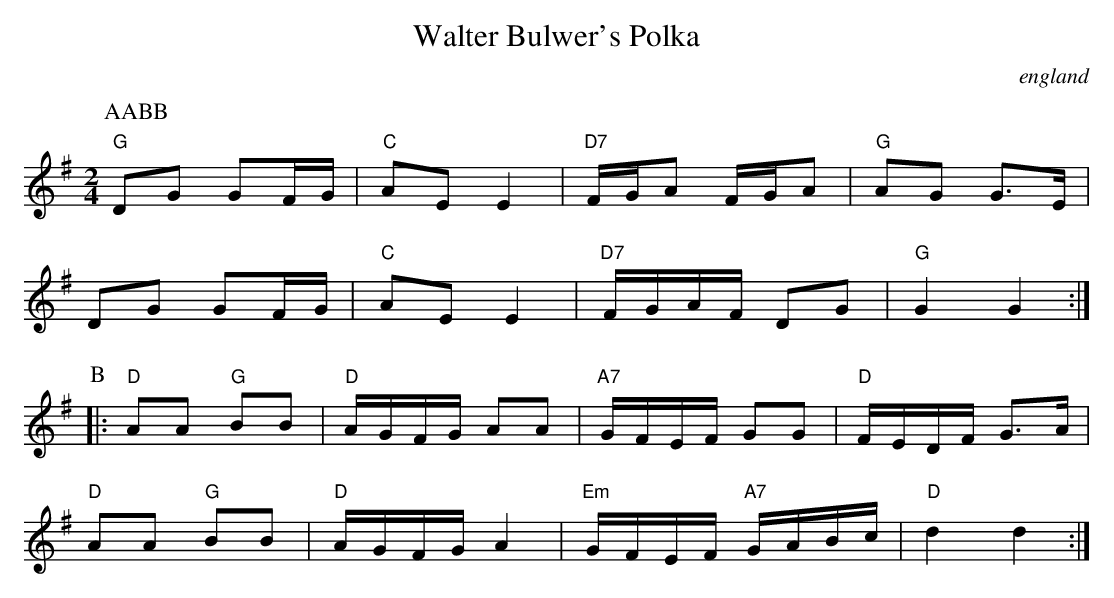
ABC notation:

X:1
T:Walter Bulwer's Polka
O:england
M:2/4
L:1/8
K:G
P:AABB
P:A
"G"DG GF/G/|"C"AE E2|"D7"F/G/A F/G/A|"G"AG G>E|
DG GF/G/|"C"AE E2|"D7"F/G/A/F/ DG|"G"G2 G2:|
P:B
|:"D"AA "G"BB|"D"A/G/F/G/ AA|"A7"G/F/E/F/ GG|"D"F/E/D/F/ G>A|
"D"AA "G"BB|"D"A/G/F/G/ A2|"Em"G/F/E/F/ "A7"G/A/B/c/|"D"d2 d2:|
